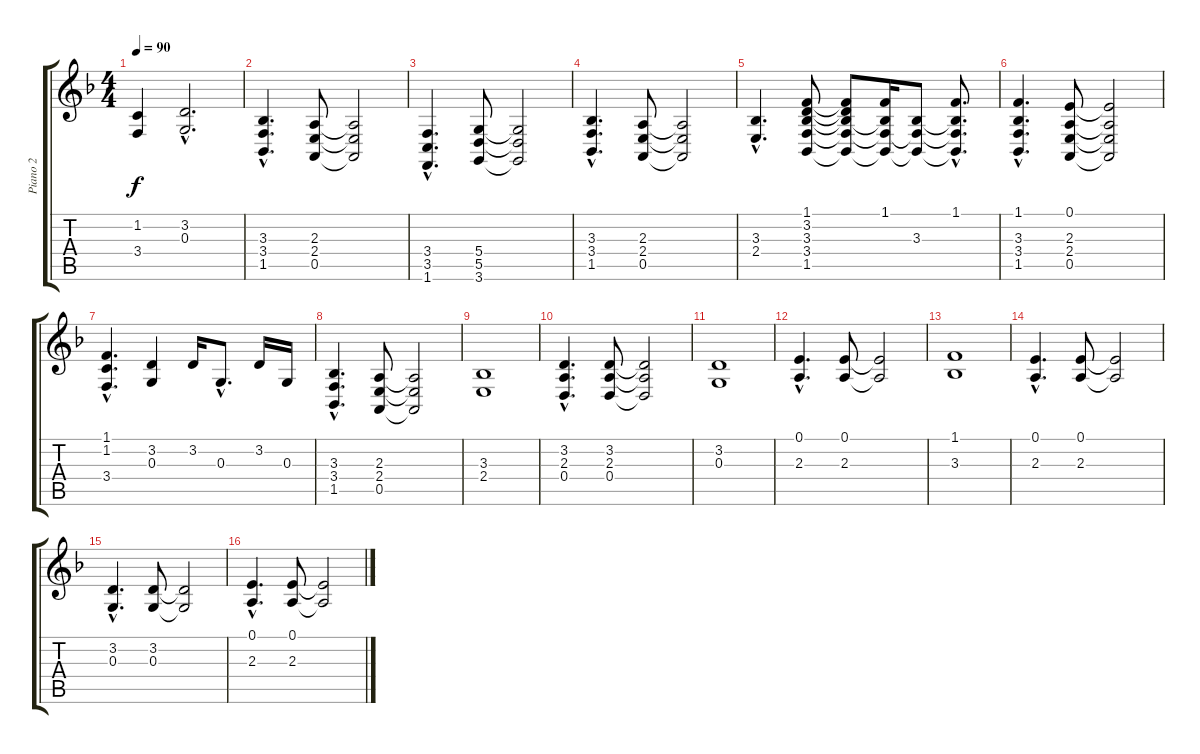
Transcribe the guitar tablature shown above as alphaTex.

\track ("Piano 2" "Piano 2") {instrument electricgrandpiano}
\staff {score tabs}
\tuning (E4 B3 G3 D3 A2 E2) {hide}
\ts (4 4)
\tempo 90
\clef g2
\ks f
(1.2{t} 3.4{t}).4{dy f} (3.2{hac} 0.3{hac}).2{d} |
(3.3{hac} 3.4{hac} 1.5{hac}).4{d} (2.3 2.4 0.5).8 (2.3{t} 2.4{t} 0.5{t}).2 |
(3.4{hac} 3.5{hac} 1.6{hac}).4{d} (5.4 5.5 3.6).8 (5.4{t} 5.5{t} 3.6{t}).2 |
(3.3{hac} 3.4{hac} 1.5{hac}).4{d} (2.3 2.4 0.5).8 (2.3{t} 2.4{t} 0.5{t}).2 |
(3.3{hac} 2.4{hac}).4{d} (1.1 3.2 3.3 3.4 1.5).8 (1.1{t} 3.2{t} 3.3{t} 3.4{t} 1.5{t}).8 (1.1 3.3{t} 3.4{t} 1.5{t}).16 (3.3 3.4{t} 1.5{t}).8 (1.1{hac} 3.3{hac t} 3.4{hac t} 1.5{hac t}).8{d} |
(1.1{hac} 3.3{hac} 3.4{hac} 1.5{hac}).4{d} (0.1 2.3 2.4 0.5).8 (0.1{t} 2.3{t} 2.4{t} 0.5{t}).2 |
(1.1{hac} 1.2{hac} 3.4{hac}).4{d} (3.2 0.3).4 3.2.16 0.3{hac}.8{d} 3.2.16 0.3.16 |
(3.3{hac} 3.4{hac} 1.5{hac}).4{d} (2.3 2.4 0.5).8 (2.3{t} 2.4{t} 0.5{t}).2 |
(3.3 2.4).1 |
(3.2{hac} 2.3{hac} 0.4{hac}).4{d} (3.2 2.3 0.4).8 (3.2{t} 2.3{t} 0.4{t}).2 |
(3.2 0.3).1 |
(0.1{hac} 2.3{hac}).4{d} (0.1 2.3).8 (0.1{t} 2.3{t}).2 |
(1.1 3.3).1 |
(0.1{hac} 2.3{hac}).4{d} (0.1 2.3).8 (0.1{t} 2.3{t}).2 |
(3.2{hac} 0.3{hac}).4{d} (3.2 0.3).8 (3.2{t} 0.3{t}).2 |
(0.1{hac} 2.3{hac}).4{d} (0.1 2.3).8 (0.1{t} 2.3{t}).2
